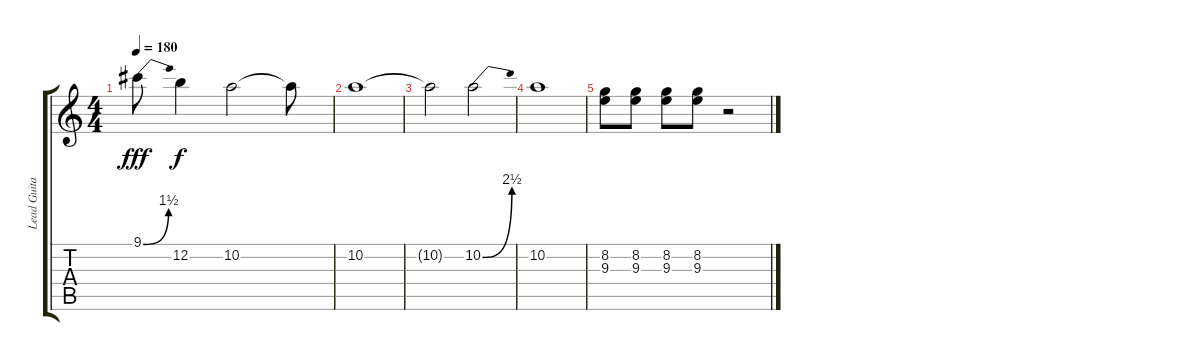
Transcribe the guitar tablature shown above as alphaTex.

\track ("Lead Guitar" "Lead Guita") {instrument overdrivenguitar}
\staff {score tabs}
\tuning (E4 B3 G3 D3 A2 E2) {hide}
\ts (4 4)
\tempo 180
\clef g2
\ks c
9.1{be (bend 0 0 60 6)}.8{dy fff} 12.2.4{dy f} 10.2.2 10.2{t}.8 |
10.2.1 |
10.2{t}.2 10.2{be (bend 0 0 60 10)}.2 |
10.2.1 |
(8.2 9.3).8 (8.2 9.3).8 (8.2 9.3).8 (8.2 9.3).8 r.2
